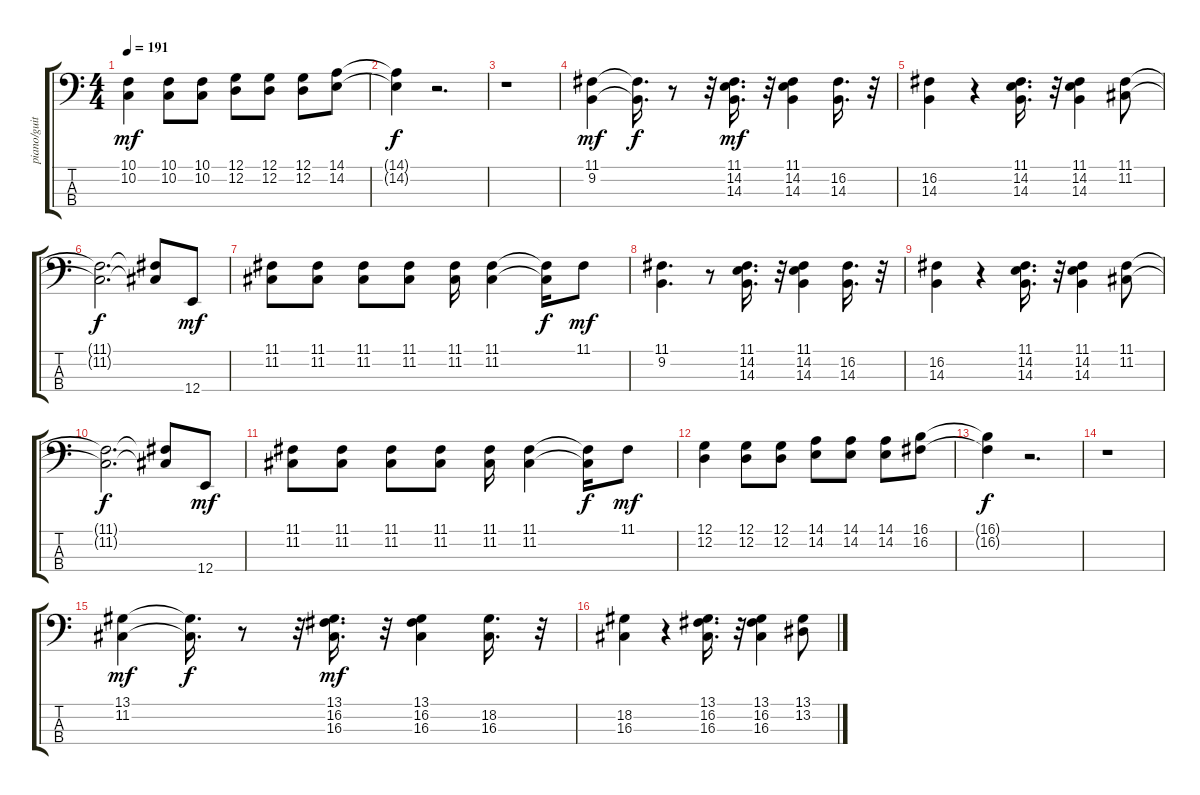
\track ("piano/guit/bass/syn " "piano/guit") {instrument brightacousticpiano}
\staff {score tabs}
\tuning (G2 D2 A1 E1) {hide}
\ts (4 4)
\tempo 191
\clef f4
\ks c
(10.1 10.2).4{dy mf} (10.1 10.2).8 (10.1 10.2).8 (12.1 12.2).8 (12.1 12.2).8 (12.1 12.2).8 (14.1 14.2).8 |
(14.1{t} 14.2{t}).4{dy f} r.2{d} |
r.1 |
(11.1 9.2).4{dy mf} (11.1{t} 9.2{t}).16{d dy f} r.8 r.32 (11.1 14.2 14.3).16{d dy mf} r.32 (11.1 14.2 14.3).4 (16.2 14.3).16{d} r.32 |
(16.2 14.3).4 r.4 (11.1 14.2 14.3).16{d} r.32 (11.1 14.2 14.3).4 (11.1 11.2).8 |
(11.1{t} 11.2{t}).2{d dy f} (11.1{t} 11.2{t}).8 12.4.8{dy mf} |
(11.1 11.2).8 (11.1 11.2).8 (11.1 11.2).8 (11.1 11.2).8 (11.1 11.2).16 (11.1 11.2).4 (11.1{t} 11.2{t}).16{dy f} 11.1.8{dy mf} |
(11.1 9.2).4{d} r.8 (11.1 14.2 14.3).16{d} r.32 (11.1 14.2 14.3).4 (16.2 14.3).16{d} r.32 |
(16.2 14.3).4 r.4 (11.1 14.2 14.3).16{d} r.32 (11.1 14.2 14.3).4 (11.1 11.2).8 |
(11.1{t} 11.2{t}).2{d dy f} (11.1{t} 11.2{t}).8 12.4.8{dy mf} |
(11.1 11.2).8 (11.1 11.2).8 (11.1 11.2).8 (11.1 11.2).8 (11.1 11.2).16 (11.1 11.2).4 (11.1{t} 11.2{t}).16{dy f} 11.1.8{dy mf} |
(12.1 12.2).4 (12.1 12.2).8 (12.1 12.2).8 (14.1 14.2).8 (14.1 14.2).8 (14.1 14.2).8 (16.1 16.2).8 |
(16.1{t} 16.2{t}).4{dy f} r.2{d} |
r.1 |
(13.1 11.2).4{dy mf} (13.1{t} 11.2{t}).16{d dy f} r.8 r.32 (13.1 16.2 16.3).16{d dy mf} r.32 (13.1 16.2 16.3).4 (18.2 16.3).16{d} r.32 |
(18.2 16.3).4 r.4 (13.1 16.2 16.3).16{d} r.32 (13.1 16.2 16.3).4 (13.1 13.2).8
